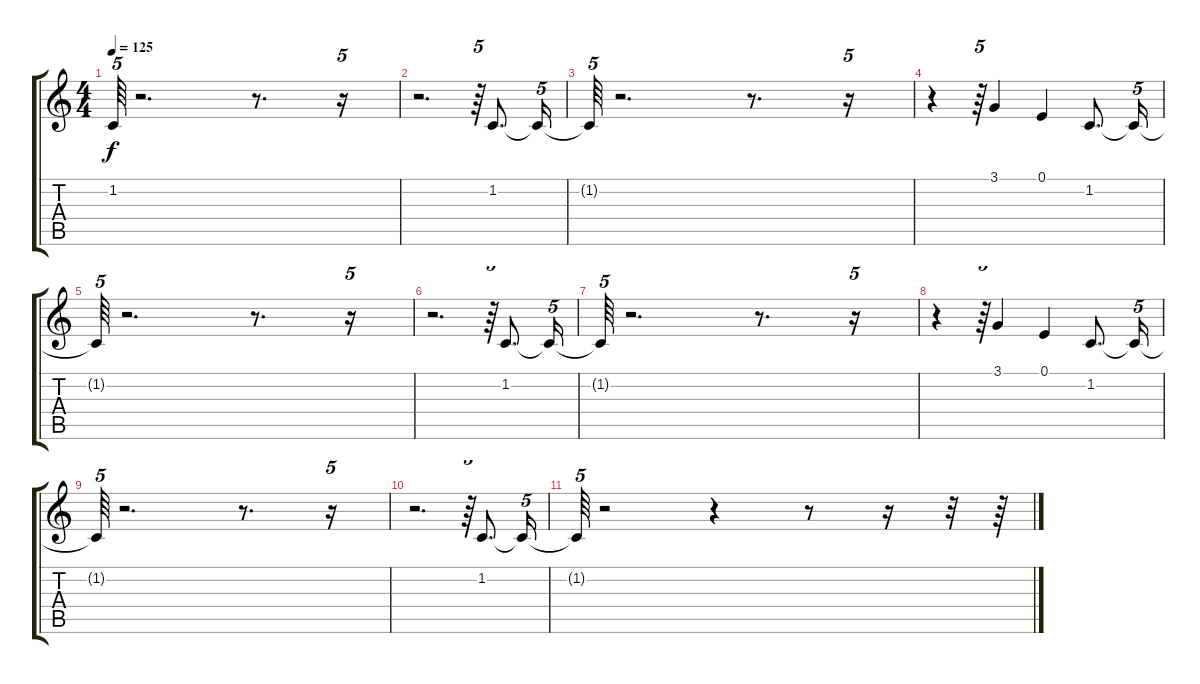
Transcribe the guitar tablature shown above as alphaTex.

\track "" {instrument englishhorn}
\staff {score tabs}
\tuning (E4 B3 G3 D3 A2 E2) {hide}
\ts (4 4)
\tempo 125
\clef g2
\ks c
1.2{t}.64{tu (5 4) dy f} r.2{d} r.8{d} r.16{tu (5 4)} |
r.2{d} r.64{tu (5 4)} 1.2.8{d} 1.2{t}.16{tu (5 4)} |
1.2{t}.64{tu (5 4)} r.2{d} r.8{d} r.16{tu (5 4)} |
r.4 r.64{tu (5 4)} 3.1.4 0.1.4 1.2.8{d} 1.2{t}.16{tu (5 4)} |
1.2{t}.64{tu (5 4)} r.2{d} r.8{d} r.16{tu (5 4)} |
r.2{d} r.64{tu (5 4)} 1.2.8{d volume 9} 1.2{t}.16{tu (5 4)} |
1.2{t}.64{tu (5 4)} r.2{d} r.8{d} r.16{tu (5 4)} |
r.4 r.64{tu (5 4)} 3.1.4{volume 6} 0.1.4{volume 6} 1.2.8{d volume 6} 1.2{t}.16{tu (5 4)} |
1.2{t}.64{tu (5 4)} r.2{d} r.8{d} r.16{tu (5 4)} |
r.2{d} r.64{tu (5 4)} 1.2.8{d volume 2} 1.2{t}.16{tu (5 4)} |
1.2{t}.64{tu (5 4)} r.2 r.4 r.8 r.16 r.32 r.64
